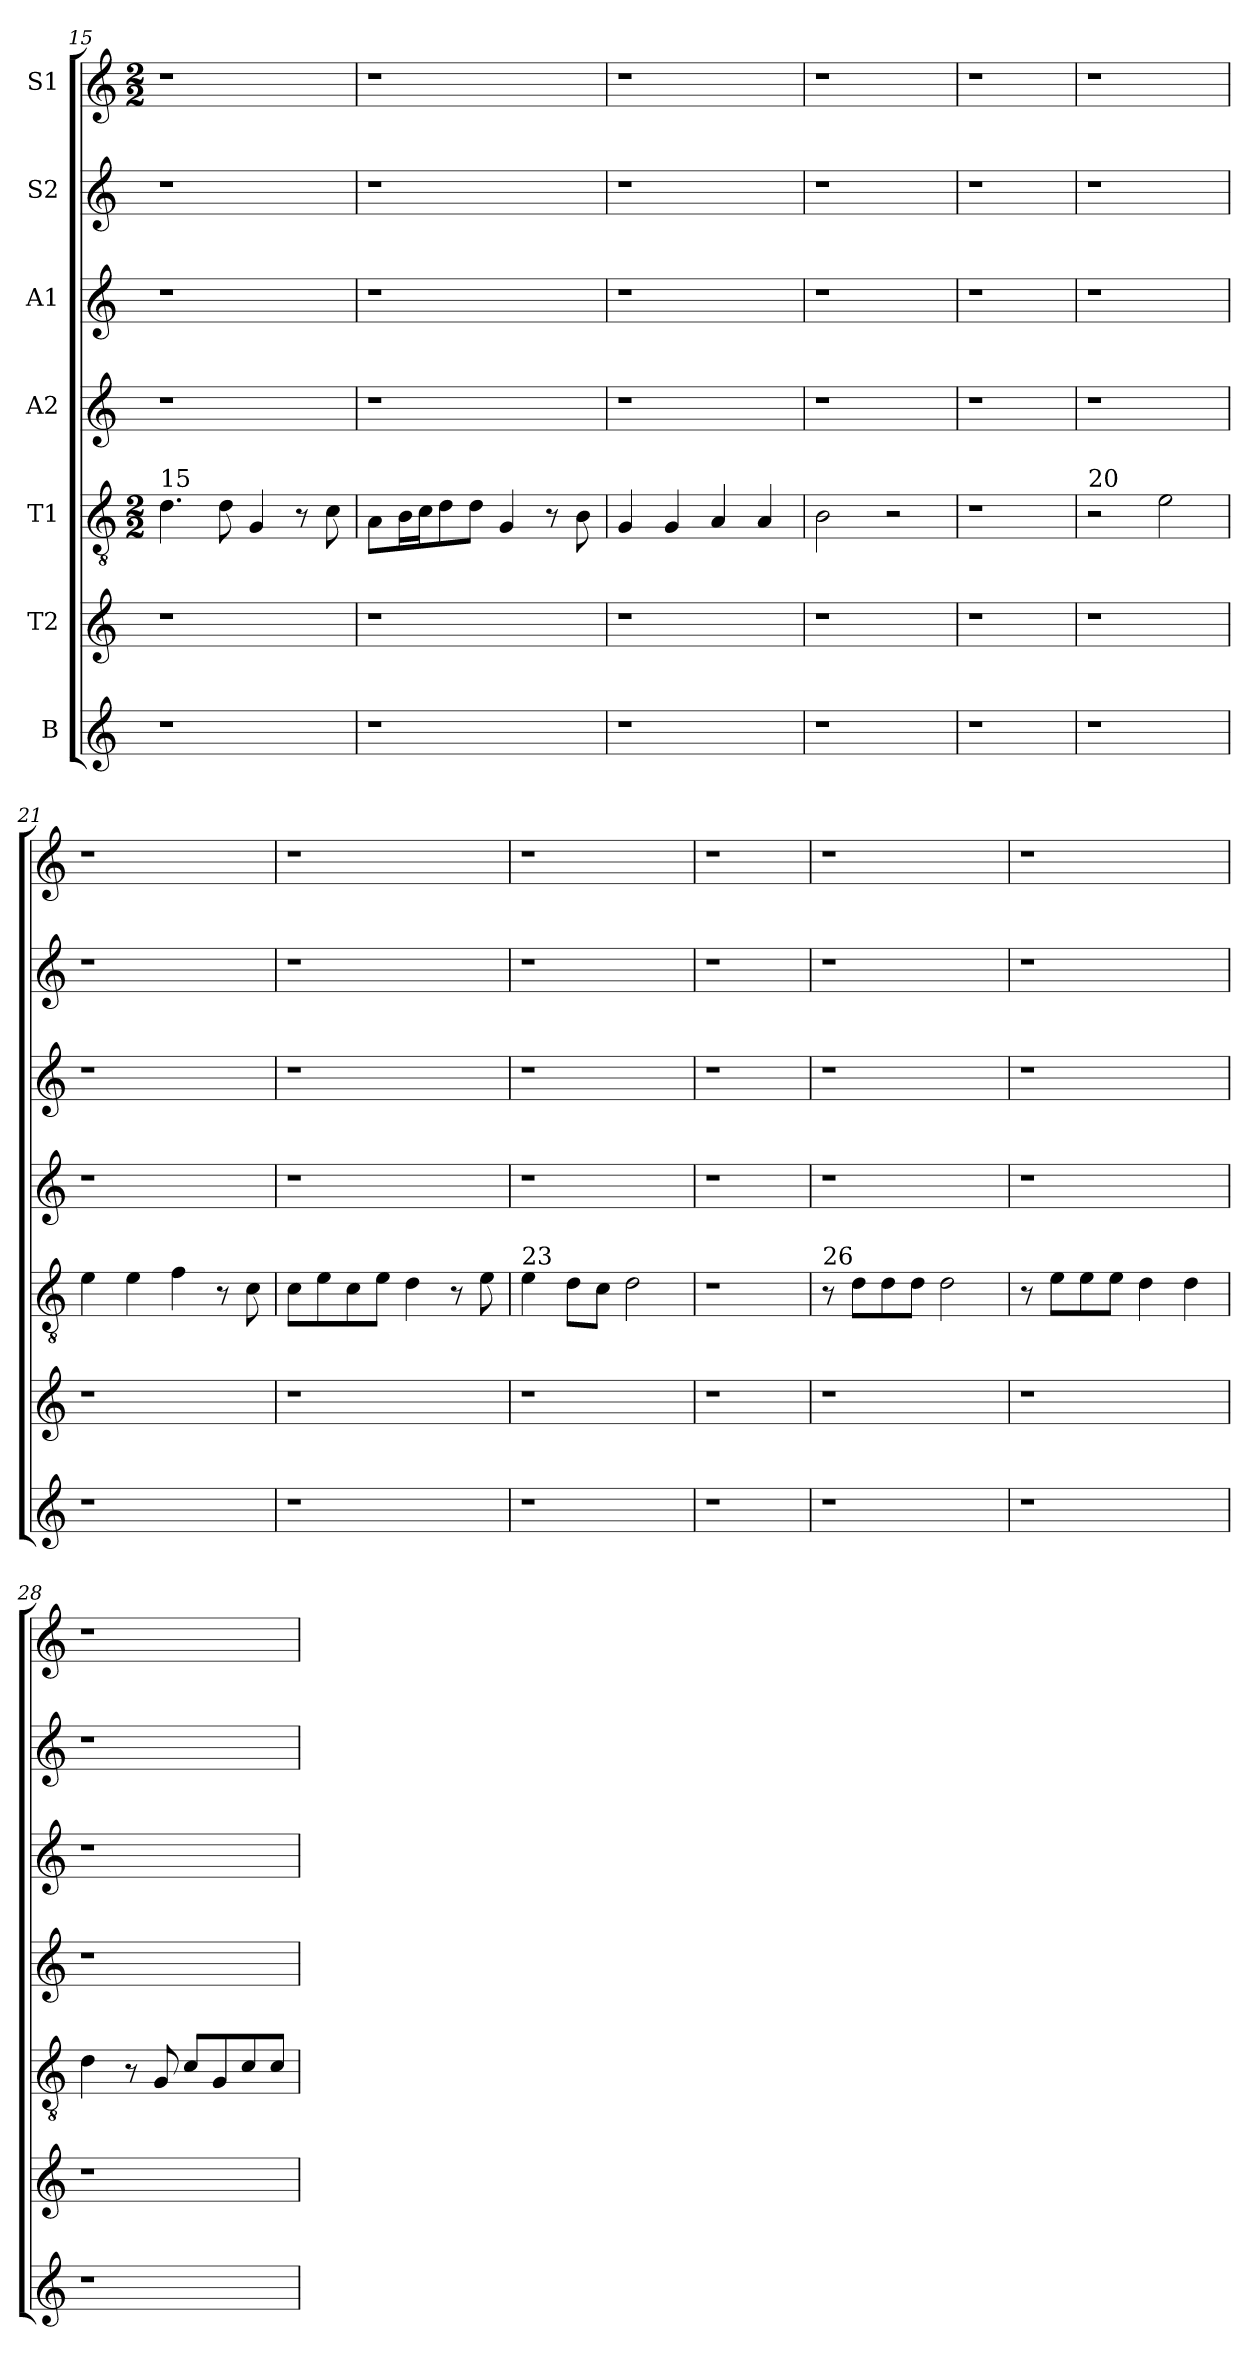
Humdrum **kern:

**kern	**kern	**kern	**kern	**kern	**kern	**kern
*part7	*part6	*part5	*part4	*part3	*part2	*part1
*staff7	*staff6	*staff5	*staff4	*staff3	*staff2	*staff1
*I"B	*I"T2	*I"T1	*I"A2	*I"A1	*I"S2	*I"S1
*clefG2	*clefG2	*clefGv2	*clefG2	*clefG2	*clefG2	*clefG2
*ITrd-7c-12	*ITrd-7c-12	*ITrd-7c-12	*ITrd-7c-12	*ITrd-7c-12	*ITrd-7c-12	*ITrd-7c-12
*k[]	*k[]	*k[]	*k[]	*k[]	*k[]	*k[]
*	*	*M2/2	*	*	*	*M2/2
=15	=15	=15	=15	=15	=15	=15
!	!	!LO:TX:a:t=15	!	!	!	!
1r	1r	4.dd\	1r	1r	1r	1r
.	.	8dd\	.	.	.	.
.	.	4g/	.	.	.	.
.	.	8r	.	.	.	.
.	.	8cc\	.	.	.	.
!!LO:PB:g=z
=16	=16	=16	=16	=16	=16	=16
1r	1r	8a\L	1r	1r	1r	1r
.	.	16b\L	.	.	.	.
.	.	16cc\J	.	.	.	.
.	.	8dd\	.	.	.	.
.	.	8dd\J	.	.	.	.
.	.	4g/	.	.	.	.
.	.	8r	.	.	.	.
.	.	8b\	.	.	.	.
=17	=17	=17	=17	=17	=17	=17
1r	1r	4g/	1r	1r	1r	1r
.	.	4g/	.	.	.	.
.	.	4a/	.	.	.	.
.	.	4a/	.	.	.	.
=18	=18	=18	=18	=18	=18	=18
1r	1r	2b\	1r	1r	1r	1r
.	.	2r	.	.	.	.
=19	=19	=19	=19	=19	=19	=19
1r	1r	1r	1r	1r	1r	1r
=20	=20	=20	=20	=20	=20	=20
!	!	!LO:TX:a:t=20	!	!	!	!
1r	1r	2r	1r	1r	1r	1r
.	.	2ee\	.	.	.	.
=21	=21	=21	=21	=21	=21	=21
1r	1r	4ee\	1r	1r	1r	1r
.	.	4ee\	.	.	.	.
.	.	4ff\	.	.	.	.
.	.	8r	.	.	.	.
.	.	8cc\	.	.	.	.
!!LO:LB:g=z
=22	=22	=22	=22	=22	=22	=22
1r	1r	8cc\L	1r	1r	1r	1r
.	.	8ee\	.	.	.	.
.	.	8cc\	.	.	.	.
.	.	8ee\J	.	.	.	.
.	.	4dd\	.	.	.	.
.	.	8r	.	.	.	.
.	.	8ee\	.	.	.	.
=23	=23	=23	=23	=23	=23	=23
!	!	!LO:TX:a:t=23	!	!	!	!
1r	1r	4ee\	1r	1r	1r	1r
.	.	8dd\L	.	.	.	.
.	.	8cc\J	.	.	.	.
.	.	2dd\	.	.	.	.
=24	=24	=24	=24	=24	=24	=24
1r	1r	1r	1r	1r	1r	1r
=25	=25	=25	=25	=25	=25	=25
1r	1r	1r	1r	1r	1r	1r
=26	=26	=26	=26	=26	=26	=26
!	!	!LO:TX:a:t=26	!	!	!	!
1r	1r	8r	1r	1r	1r	1r
.	.	8dd\L	.	.	.	.
.	.	8dd\	.	.	.	.
.	.	8dd\J	.	.	.	.
.	.	2dd\	.	.	.	.
=27	=27	=27	=27	=27	=27	=27
1r	1r	8r	1r	1r	1r	1r
.	.	8ee\L	.	.	.	.
.	.	8ee\	.	.	.	.
.	.	8ee\J	.	.	.	.
.	.	4dd\	.	.	.	.
.	.	4dd\	.	.	.	.
!!LO:PB:g=z
=28	=28	=28	=28	=28	=28	=28
1r	1r	4dd\	1r	1r	1r	1r
.	.	8r	.	.	.	.
.	.	8g/	.	.	.	.
.	.	8cc/L	.	.	.	.
.	.	8g/	.	.	.	.
.	.	8cc/	.	.	.	.
.	.	8cc/J	.	.	.	.
=	=	=	=	=	=	=
*-	*-	*-	*-	*-	*-	*-
